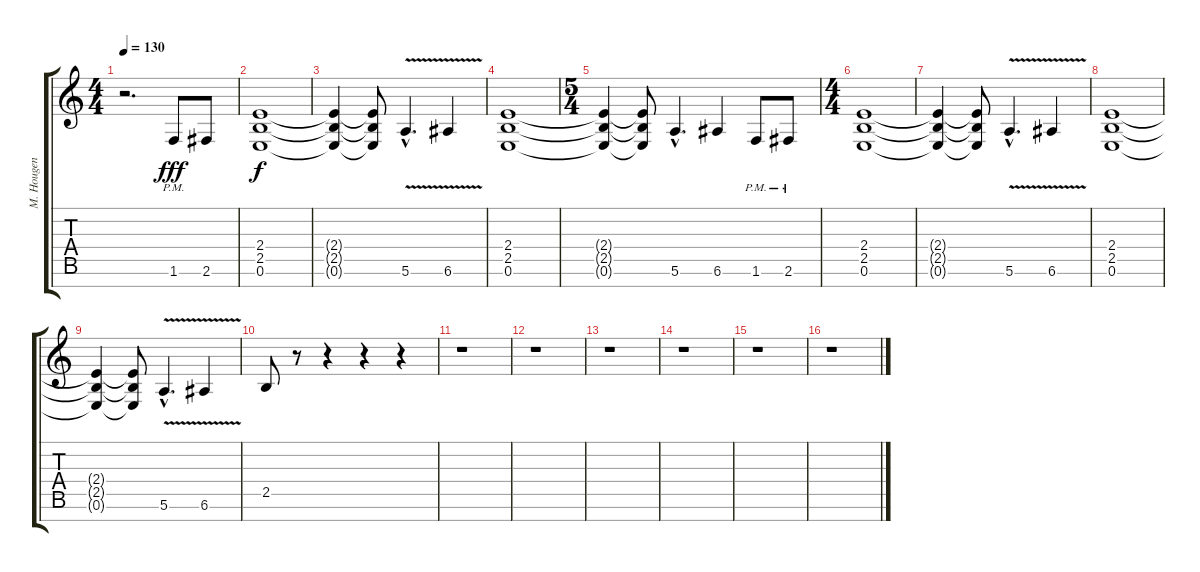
\track ("M. Hougen - Guitar" "M. Hougen ") {instrument distortionguitar}
\staff {score tabs}
\tuning (E4 B3 G3 D3 A2 E2 B1) {hide}
\ts (4 4)
\tempo 130
\clef g2
\ks c
r.2{d dy fff instrument overdrivenguitar} 1.6{pm}.8 2.6.8 |
(2.4 2.5 0.6).1{dy f} |
(2.4{t} 2.5{t} 0.6{t}).4 (2.4{t} 2.5{t} 0.6{t}).8 5.6{v hac}.4{d} 6.6{v}.4 |
(2.4 2.5 0.6).1 |
\ts (5 4)
(2.4{t} 2.5{t} 0.6{t}).4 (2.4{t} 2.5{t} 0.6{t}).8 5.6{hac}.4{d} 6.6.4 1.6{pm}.8 2.6{pm}.8 |
\ts (4 4)
(2.4 2.5 0.6).1 |
(2.4{t} 2.5{t} 0.6{t}).4 (2.4{t} 2.5{t} 0.6{t}).8 5.6{v hac}.4{d} 6.6{v}.4 |
(2.4 2.5 0.6).1 |
(2.4{t} 2.5{t} 0.6{t}).4 (2.4{t} 2.5{t} 0.6{t}).8 5.6{v hac}.4{d} 6.6{v}.4 |
2.5.8 r.8 r.4 r.4 r.4 |
r.1 |
r.1 |
r.1 |
r.1 |
r.1 |
r.1
